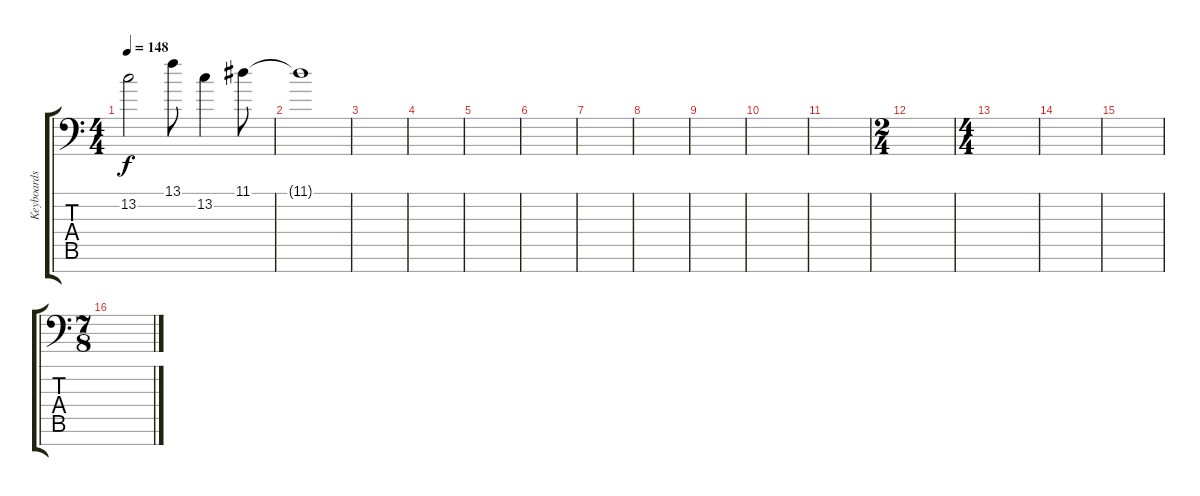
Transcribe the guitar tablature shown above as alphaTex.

\track ("Keyboards Lead 1" "Keyboards ") {instrument lead2sawtooth}
\staff {score tabs}
\tuning (E4 B3 G3 D3 A2 E2 G1) {hide}
\ts (4 4)
\tempo 148
\clef f4
\ks c
13.2.2{dy f} 13.1.8 13.2.4 11.1.8 |
11.1{t}.1 |
|
|
|
|
|
|
|
|
|
\ts (2 4)
|
\ts (4 4)
|
|
|
\ts (7 8)
